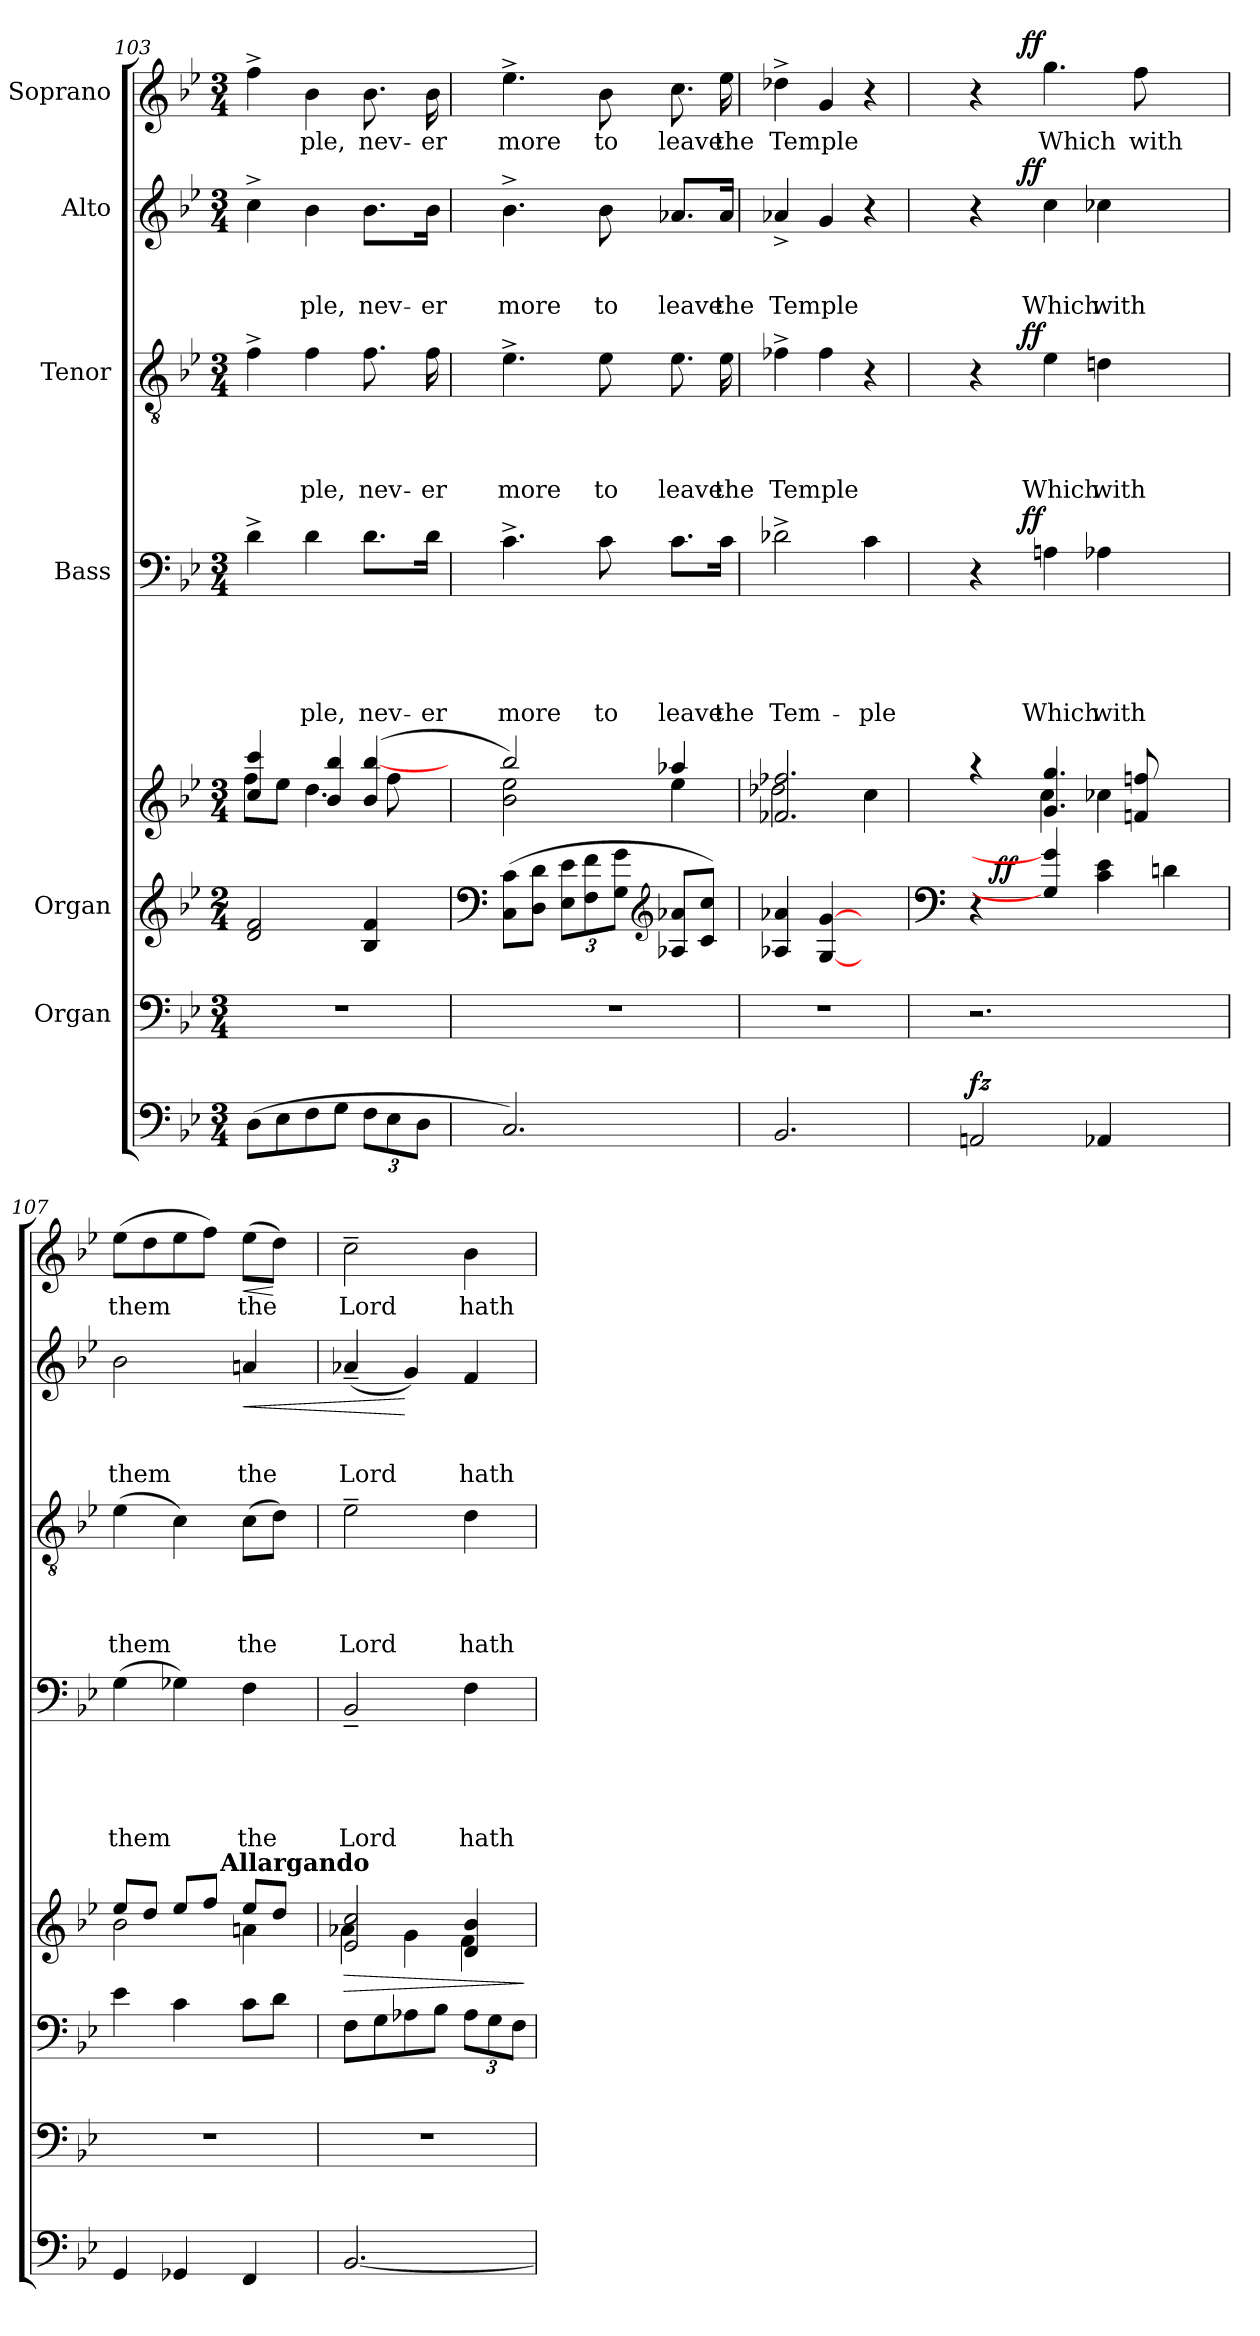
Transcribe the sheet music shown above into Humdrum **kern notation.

**kern	**dynam	**kern	**kern	**dynam	**kern	**dynam	**kern	**text	**text	**text	**text	**text	**dynam	**kern	**text	**text	**text	**text	**dynam	**kern	**text	**text	**text	**dynam	**kern	**text	**dynam
*part8	*part8	*part7	*part6	*part6	*part5	*part5	*part4	*part4	*part4	*part4	*part4	*part4	*part4	*part3	*part3	*part3	*part3	*part3	*part3	*part2	*part2	*part2	*part2	*part2	*part1	*part1	*part1
*staff8	*staff8	*staff7	*staff6	*staff6	*staff5	*staff5	*staff4	*staff4	*staff4	*staff4	*staff4	*staff4	*staff4	*staff3	*staff3	*staff3	*staff3	*staff3	*staff3	*staff2	*staff2	*staff2	*staff2	*staff2	*staff1	*staff1	*staff1
*	*	*I"Organ	*I"Organ	*	*	*	*I"Bass	*	*	*	*	*	*	*I"Tenor	*	*	*	*	*	*I"Alto	*	*	*	*	*I"Soprano	*	*
*clefF4	*	*clefF4	*clefG2	*	*clefG2	*	*clefF4	*	*	*	*	*	*	*clefGv2	*	*	*	*	*	*clefG2	*	*	*	*	*clefG2	*	*
*k[b-e-]	*	*k[b-e-]	*k[b-e-]	*	*k[b-e-]	*	*k[b-e-]	*	*	*	*	*	*	*k[b-e-]	*	*	*	*	*	*k[b-e-]	*	*	*	*	*k[b-e-]	*	*
*B-:	*	*B-:	*B-:	*	*B-:	*	*B-:	*	*	*	*	*	*	*B-:	*	*	*	*	*	*B-:	*	*	*	*	*B-:	*	*
*M3/4	*	*M3/4	*M2/4	*	*M3/4	*	*M3/4	*	*	*	*	*	*	*M3/4	*	*	*	*	*	*M3/4	*	*	*	*	*M3/4	*	*
=103	=103	=103	=103	=103	=103	=103	=103	=103	=103	=103	=103	=103	=103	=103	=103	=103	=103	=103	=103	=103	=103	=103	=103	=103	=103	=103	=103
*	*	*	*	*	*^	*	*	*	*	*	*	*	*	*	*	*	*	*	*	*	*	*	*	*	*	*	*
*	*	*	*	*	*	*^	*	*	*	*	*	*	*	*	*	*	*	*	*	*	*	*	*	*	*	*	*	*
(>8D\L	.	2.r	2d/ 2f/	.	4cc/ 4ccc/	8ff\L	12%7ryy	.	4d^>\	.	.	.	.	.	.	4f^>\	.	.	.	.	.	4cc^>\	.	.	.	.	4ff^>\	.	.
8E-\	.	.	.	.	.	8ee-\J	.	.	.	.	.	.	.	.	.	.	.	.	.	.	.	.	.	.	.	.	.	.	.
!	!	!	!	!	!	!	!	!	!	!	!	!	!	!LO:LY:b	!	!	!	!	!	!LO:LY:b	!	!	!	!	!LO:LY:b	!	!	!LO:LY:b	!
8F\	.	.	.	.	4.dd\	4b-/ 4bb-/	.	.	4d\	.	.	.	.	-ple,	.	4f\	.	.	.	-ple,	.	4b-\	.	.	-ple,	.	4b-\	-ple,	.
8G\J	.	.	.	.	.	.	.	.	.	.	.	.	.	.	.	.	.	.	.	.	.	.	.	.	.	.	.	.	.
*Xbrackettup	*	*	*	*	*	*	*	*	*	*	*	*	*	*	*	*	*	*	*	*	*	*	*	*	*	*	*	*	*
!	!	!	!	!	!	!	!	!	!	!	!	!	!	!LO:LY:b	!	!	!	!	!	!LO:LY:b	!	!	!	!	!LO:LY:b	!	!	!LO:LY:b	!
12F\L	.	.	4B-/ 4f/	.	.	(<4b-/ [>4bb-/	.	.	8.d\L	.	.	.	.	nev-	.	8.f\	.	.	.	nev-	.	8.b-\L	.	.	nev-	.	8.b-\	nev-	.
12E-\	.	.	.	.	.	.	8ff\	.	.	.	.	.	.	.	.	.	.	.	.	.	.	.	.	.	.	.	.	.	.
.	.	.	.	.	8ryy	.	.	.	.	.	.	.	.	.	.	.	.	.	.	.	.	.	.	.	.	.	.	.	.
12D\J	.	.	.	.	.	.	.	.	.	.	.	.	.	.	.	.	.	.	.	.	.	.	.	.	.	.	.	.	.
!	!	!	!	!	!	!	!	!	!	!	!	!	!	!LO:LY:b	!	!	!	!	!	!LO:LY:b	!	!	!	!	!LO:LY:b	!	!	!LO:LY:b	!
.	.	.	.	.	.	.	.	.	16d\Jk	.	.	.	.	-er	.	16f\	.	.	.	-er	.	16b-\Jk	.	.	-er	.	16b-\	-er	.
.	.	.	.	.	.	.	24ryy	.	.	.	.	.	.	.	.	.	.	.	.	.	.	.	.	.	.	.	.	.	.
*	*	*	*	*	*v	*v	*v	*	*	*	*	*	*	*	*	*	*	*	*	*	*	*	*	*	*	*	*	*	*
=104	=104	=104	=104	=104	=104	=104	=104	=104	=104	=104	=104	=104	=104	=104	=104	=104	=104	=104	=104	=104	=104	=104	=104	=104	=104	=104	=104
*	*	*	*clefF4	*	*	*	*	*	*	*	*	*	*	*	*	*	*	*	*	*	*	*	*	*	*	*	*
*	*	*	*	*	*^	*	*	*	*	*	*	*	*	*	*	*	*	*	*	*	*	*	*	*	*	*	*
*	*	*	*	*	*	*^	*	*	*	*	*	*	*	*	*	*	*	*	*	*	*	*	*	*	*	*	*	*
!	!	!	!	!	!	!	!	!	!	!	!	!	!	!LO:LY:b	!	!	!	!	!	!LO:LY:b	!	!	!	!	!LO:LY:b	!	!	!LO:LY:b	!
*	*	*	*	*	*	*v	*v	*	*	*	*	*	*	*	*	*	*	*	*	*	*	*	*	*	*	*	*	*	*
2.C/)	.	2.r	(>8C\ 8c\L	.	2bb-/	2b-\ 2ee-\)	.	4.c^>\	.	.	.	.	more	.	4.e-^>\	.	.	.	more	.	4.b-^>\	.	.	more	.	4.ee-^>\	more	.
.	.	.	8D\ 8d\J	.	.	.	.	.	.	.	.	.	.	.	.	.	.	.	.	.	.	.	.	.	.	.	.	.
*	*	*	*Xbrackettup	*	*	*	*	*	*	*	*	*	*	*	*	*	*	*	*	*	*	*	*	*	*	*	*	*
.	.	.	12E-\ 12e-\L	.	.	.	.	.	.	.	.	.	.	.	.	.	.	.	.	.	.	.	.	.	.	.	.	.
.	.	.	12F\ 12f\	.	.	.	.	.	.	.	.	.	.	.	.	.	.	.	.	.	.	.	.	.	.	.	.	.
!	!	!	!	!	!	!	!	!	!	!	!	!	!LO:LY:b	!	!	!	!	!	!LO:LY:b	!	!	!	!	!LO:LY:b	!	!	!LO:LY:b	!
.	.	.	.	.	.	.	.	8c\	.	.	.	.	to	.	8e-\	.	.	.	to	.	8b-\	.	.	to	.	8b-\	to	.
.	.	.	12G\ 12g\J	.	.	.	.	.	.	.	.	.	.	.	.	.	.	.	.	.	.	.	.	.	.	.	.	.
*	*	*	*clefG2	*	*	*	*	*	*	*	*	*	*	*	*	*	*	*	*	*	*	*	*	*	*	*	*	*
!	!	!	!	!	!	!	!	!	!	!	!	!	!LO:LY:b	!	!	!	!	!	!LO:LY:b	!	!	!	!	!LO:LY:b	!	!	!LO:LY:b	!
.	.	.	8A-X/ 8a-X/L	.	4aa-X/	4ee-\	.	8.c\L	.	.	.	.	leave	.	8.e-\	.	.	.	leave	.	8.a-X/L	.	.	leave	.	8.cc\	leave	.
.	.	.	8c/ 8cc/J)	.	.	.	.	.	.	.	.	.	.	.	.	.	.	.	.	.	.	.	.	.	.	.	.	.
!	!	!	!	!	!	!	!	!	!	!	!	!	!LO:LY:b	!	!	!	!	!	!LO:LY:b	!	!	!	!	!LO:LY:b	!	!	!LO:LY:b	!
.	.	.	.	.	.	.	.	16c\Jk	.	.	.	.	the	.	16e-\	.	.	.	the	.	16a-/Jk	.	.	the	.	16ee-\	the	.
=105	=105	=105	=105	=105	=105	=105	=105	=105	=105	=105	=105	=105	=105	=105	=105	=105	=105	=105	=105	=105	=105	=105	=105	=105	=105	=105	=105	=105
!	!	!	!	!	!	!	!	!	!	!	!	!	!LO:LY:b	!	!	!	!	!	!LO:LY:b	!	!	!	!	!LO:LY:b	!	!	!LO:LY:b	!
2.BB-/	.	2.r	4A-X/ 4a-X/	.	2.f-X/ 2.ff-X/	2dd-X\	.	2d-X^>\	.	.	.	.	Tem-	.	4f-X^>\	.	.	.	Temple	.	4a-X^</	.	.	Temple	.	4dd-X^>\	Temple	.
.	.	.	[4G/ [4g/	.	.	.	.	.	.	.	.	.	.	.	4f-\	.	.	.	.	.	4g/	.	.	.	.	4g/	.	.
!	!	!	!	!	!	!	!	!	!	!	!	!	!LO:LY:b	!	!	!	!	!	!	!	!	!	!	!	!	!	!	!
.	.	.	4ryy	.	.	4cc\	.	4c\	.	.	.	.	-ple	.	4r	.	.	.	.	.	4r	.	.	.	.	4r	.	.
!!LO:PB:g=z
=106	=106	=106	=106	=106	=106	=106	=106	=106	=106	=106	=106	=106	=106	=106	=106	=106	=106	=106	=106	=106	=106	=106	=106	=106	=106	=106	=106	=106
*	*	*	*clefF4	*	*	*	*	*	*	*	*	*	*	*	*	*	*	*	*	*	*	*	*	*	*	*	*	*
!	!LO:DY:a	!	!	!	!	!	!	!	!	!	!	!	!	!	!	!	!	!	!	!	!	!	!	!	!	!	!	!
*	*	*	*^	*	*	*	*	*^	*	*	*	*	*	*	*^	*	*	*	*	*	*^	*	*	*	*	*^	*	*
2AAn/	fz	2.r	4r	16.ryy	.	4raa	4ryy	.	4r	6ryy	.	.	.	.	.	.	4r	6ryy	.	.	.	.	.	4r	6ryy	.	.	.	.	4r	6ryy	.	.
!	!	!	!	!	!LO:DY:a	!	!	!	!	!	!	!	!	!	!	!	!	!	!	!	!	!	!	!	!	!	!	!	!	!	!	!	!
.	.	.	.	2ryy	ff	.	.	.	.	.	.	.	.	.	.	.	.	.	.	.	.	.	.	.	.	.	.	.	.	.	.	.	.
.	.	.	.	.	.	.	.	.	.	96ryy	.	.	.	.	.	.	.	96ryy	.	.	.	.	.	.	96ryy	.	.	.	.	.	96ryy	.	.
!	!	!	!	!	!	!	!	!	!	!	!	!	!	!	!	!LO:DY:a	!	!	!	!	!	!	!LO:DY:a	!	!	!	!	!	!LO:DY:a	!	!	!	!LO:DY:a
.	.	.	.	.	.	.	.	.	.	3%2ryy	.	.	.	.	.	ff	.	3%2ryy	.	.	.	.	ff	.	3%2ryy	.	.	.	ff	.	3%2ryy	.	ff
!	!	!	!	!	!	!	!	!	!	!	!	!	!	!	!LO:LY:b	!	!	!	!	!	!	!LO:LY:b	!	!	!	!	!	!LO:LY:b	!	!	!	!LO:LY:b	!
.	.	.	4G/] 4g/]	.	.	4.g/ 4.gg/	4cc\	.	4An\	.	.	.	.	.	Which	.	4e-\	.	.	.	.	Which	.	4cc\	.	.	.	Which	.	4.gg\	.	Which	.
!	!	!	!	!	!	!	!	!	!	!	!	!	!	!	!LO:LY:b	!	!	!	!	!	!	!LO:LY:b	!	!	!	!	!	!LO:LY:b	!	!	!	!	!
4AA-X/	.	.	4c\ 4e-\	.	.	.	4cc-X\	.	4A-X\	.	.	.	.	.	with	.	4dn\	.	.	.	.	with	.	4cc-X\	.	.	.	with	.	.	.	.	.
.	.	.	.	4ryy	.	.	.	.	.	.	.	.	.	.	.	.	.	.	.	.	.	.	.	.	.	.	.	.	.	.	.	.	.
!	!	!	!	!	!	!	!	!	!	!	!	!	!	!	!	!	!	!	!	!	!	!	!	!	!	!	!	!	!	!	!	!LO:LY:b	!
.	.	.	.	.	.	8fn/ 8ffn/	.	.	.	.	.	.	.	.	.	.	.	.	.	.	.	.	.	.	.	.	.	.	.	8ff\	.	with	.
4ryy	.	4ryy	4dn\	.	.	4ryy	4ryy	.	4ryy	.	.	.	.	.	.	.	4ryy	.	.	.	.	.	.	4ryy	.	.	.	.	.	4ryy	.	.	.
.	.	.	.	8ryy	.	.	.	.	.	12...ryy	.	.	.	.	.	.	.	12...ryy	.	.	.	.	.	.	12...ryy	.	.	.	.	.	12...ryy	.	.
.	.	.	.	32ryy	.	.	.	.	.	.	.	.	.	.	.	.	.	.	.	.	.	.	.	.	.	.	.	.	.	.	.	.	.
=107	=107	=107	=107	=107	=107	=107	=107	=107	=107	=107	=107	=107	=107	=107	=107	=107	=107	=107	=107	=107	=107	=107	=107	=107	=107	=107	=107	=107	=107	=107	=107	=107	=107
!	!	!	!	!	!	!	!	!	!	!	!	!	!	!	!LO:LY:b	!	!	!	!	!	!	!LO:LY:b	!	!	!	!	!	!LO:LY:b	!	!	!	!LO:LY:b	!
*	*	*	*	*	*	*	*	*	*v	*v	*	*	*	*	*	*	*	*	*	*	*	*	*	*v	*v	*	*	*	*	*v	*v	*	*
*	*	*	*v	*v	*	*	*^	*	*	*	*	*	*	*	*	*v	*v	*	*	*	*	*	*	*	*	*	*	*	*	*
4GG/	.	2.r	4e-\	.	8ee-/L	2b-\	4ryy	.	(>4G\	.	.	.	.	them	.	(>4e-\	.	.	.	them	.	2b-\	.	.	them	.	(>8ee-\L	them	.
.	.	.	.	.	8dd/J	.	.	.	.	.	.	.	.	.	.	.	.	.	.	.	.	.	.	.	.	.	8dd\	.	.
4GG-X/	.	.	4c\	.	8ee-/L	.	8ryy	.	4G-X\)	.	.	.	.	.	.	4c\)	.	.	.	.	.	.	.	.	.	.	8ee-\	.	.
.	.	.	.	.	8ff/J	.	32.ryy	.	.	.	.	.	.	.	.	.	.	.	.	.	.	.	.	.	.	.	8ff\J)	.	.
!	!	!	!	!	!	!	!LO:TX:a:B:t=Allargando	!	!	!	!	!	!	!	!	!	!	!	!	!	!	!	!	!	!	!	!	!	!
.	.	.	.	.	.	.	4ryy	.	.	.	.	.	.	.	.	.	.	.	.	.	.	.	.	.	.	.	.	.	.
!	!	!	!	!	!	!	!	!	!	!	!	!	!	!LO:LY:b	!	!	!	!	!	!LO:LY:b	!	!	!	!	!LO:LY:b	!LO:HP:b	!	!LO:LY:b	!LO:HP:b
4FF/	.	.	8c\L	.	8ee-/L	4an\	.	.	4F\	.	.	.	.	the	.	(>8c\L	.	.	.	the	.	4an/	.	.	the	<	(>8ee-\L	the	<
.	.	.	8d\J	.	8dd/J	.	.	.	.	.	.	.	.	.	.	8d\J)	.	.	.	.	.	.	.	.	.	.	8dd\J)	.	[
.	.	.	.	.	.	.	16ryy	.	.	.	.	.	.	.	.	.	.	.	.	.	.	.	.	.	.	.	.	.	.
.	.	.	.	.	.	.	64ryy	.	.	.	.	.	.	.	.	.	.	.	.	.	.	.	.	.	.	.	.	.	.
=108	=108	=108	=108	=108	=108	=108	=108	=108	=108	=108	=108	=108	=108	=108	=108	=108	=108	=108	=108	=108	=108	=108	=108	=108	=108	=108	=108	=108	=108
!	!	!	!	!	!	!	!	!LO:HP:b	!	!	!	!	!	!LO:LY:b	!	!	!	!	!	!LO:LY:b	!	!	!	!	!LO:LY:b	!	!	!LO:LY:b	!
*	*	*	*	*	*	*v	*v	*	*	*	*	*	*	*	*	*	*	*	*	*	*	*	*	*	*	*	*	*	*
[<2.BB-/	.	2.r	8F\L	.	2e-/ 2cc/	4a-X\	>	2BB-~</	.	.	.	.	Lord	.	2e-~>\	.	.	.	Lord	.	(<4a-X~</	.	.	Lord	.	2cc~>\	Lord	.
.	.	.	8G\	.	.	.	.	.	.	.	.	.	.	.	.	.	.	.	.	.	.	.	.	.	.	.	.	.
.	.	.	8A-X\	.	.	4g\	.	.	.	.	.	.	.	.	.	.	.	.	.	.	4g/)	.	.	.	[	.	.	.
.	.	.	8B-\J	.	.	.	.	.	.	.	.	.	.	.	.	.	.	.	.	.	.	.	.	.	.	.	.	.
!	!	!	!	!	!	!	!	!	!	!	!	!	!LO:LY:b	!	!	!	!	!	!LO:LY:b	!	!	!	!	!LO:LY:b	!	!	!LO:LY:b	!
.	.	.	12A-\L	.	4d/ 4b-/	4f\	.	4F\	.	.	.	.	hath	.	4d\	.	.	.	hath	.	4f/	.	.	hath	.	4b-\	hath	.
.	.	.	12G\	.	.	.	.	.	.	.	.	.	.	.	.	.	.	.	.	.	.	.	.	.	.	.	.	.
.	.	.	12F\J	.	.	.	.	.	.	.	.	.	.	.	.	.	.	.	.	.	.	.	.	.	.	.	.	.
*	*	*	*	*	*v	*v	*	*	*	*	*	*	*	*	*	*	*	*	*	*	*	*	*	*	*	*	*	*
.	.	.	.	.	.	]	.	.	.	.	.	.	.	.	.	.	.	.	.	.	.	.	.	.	.	.	.
=	=	=	=	=	=	=	=	=	=	=	=	=	=	=	=	=	=	=	=	=	=	=	=	=	=	=	=
*-	*-	*-	*-	*-	*-	*-	*-	*-	*-	*-	*-	*-	*-	*-	*-	*-	*-	*-	*-	*-	*-	*-	*-	*-	*-	*-	*-
